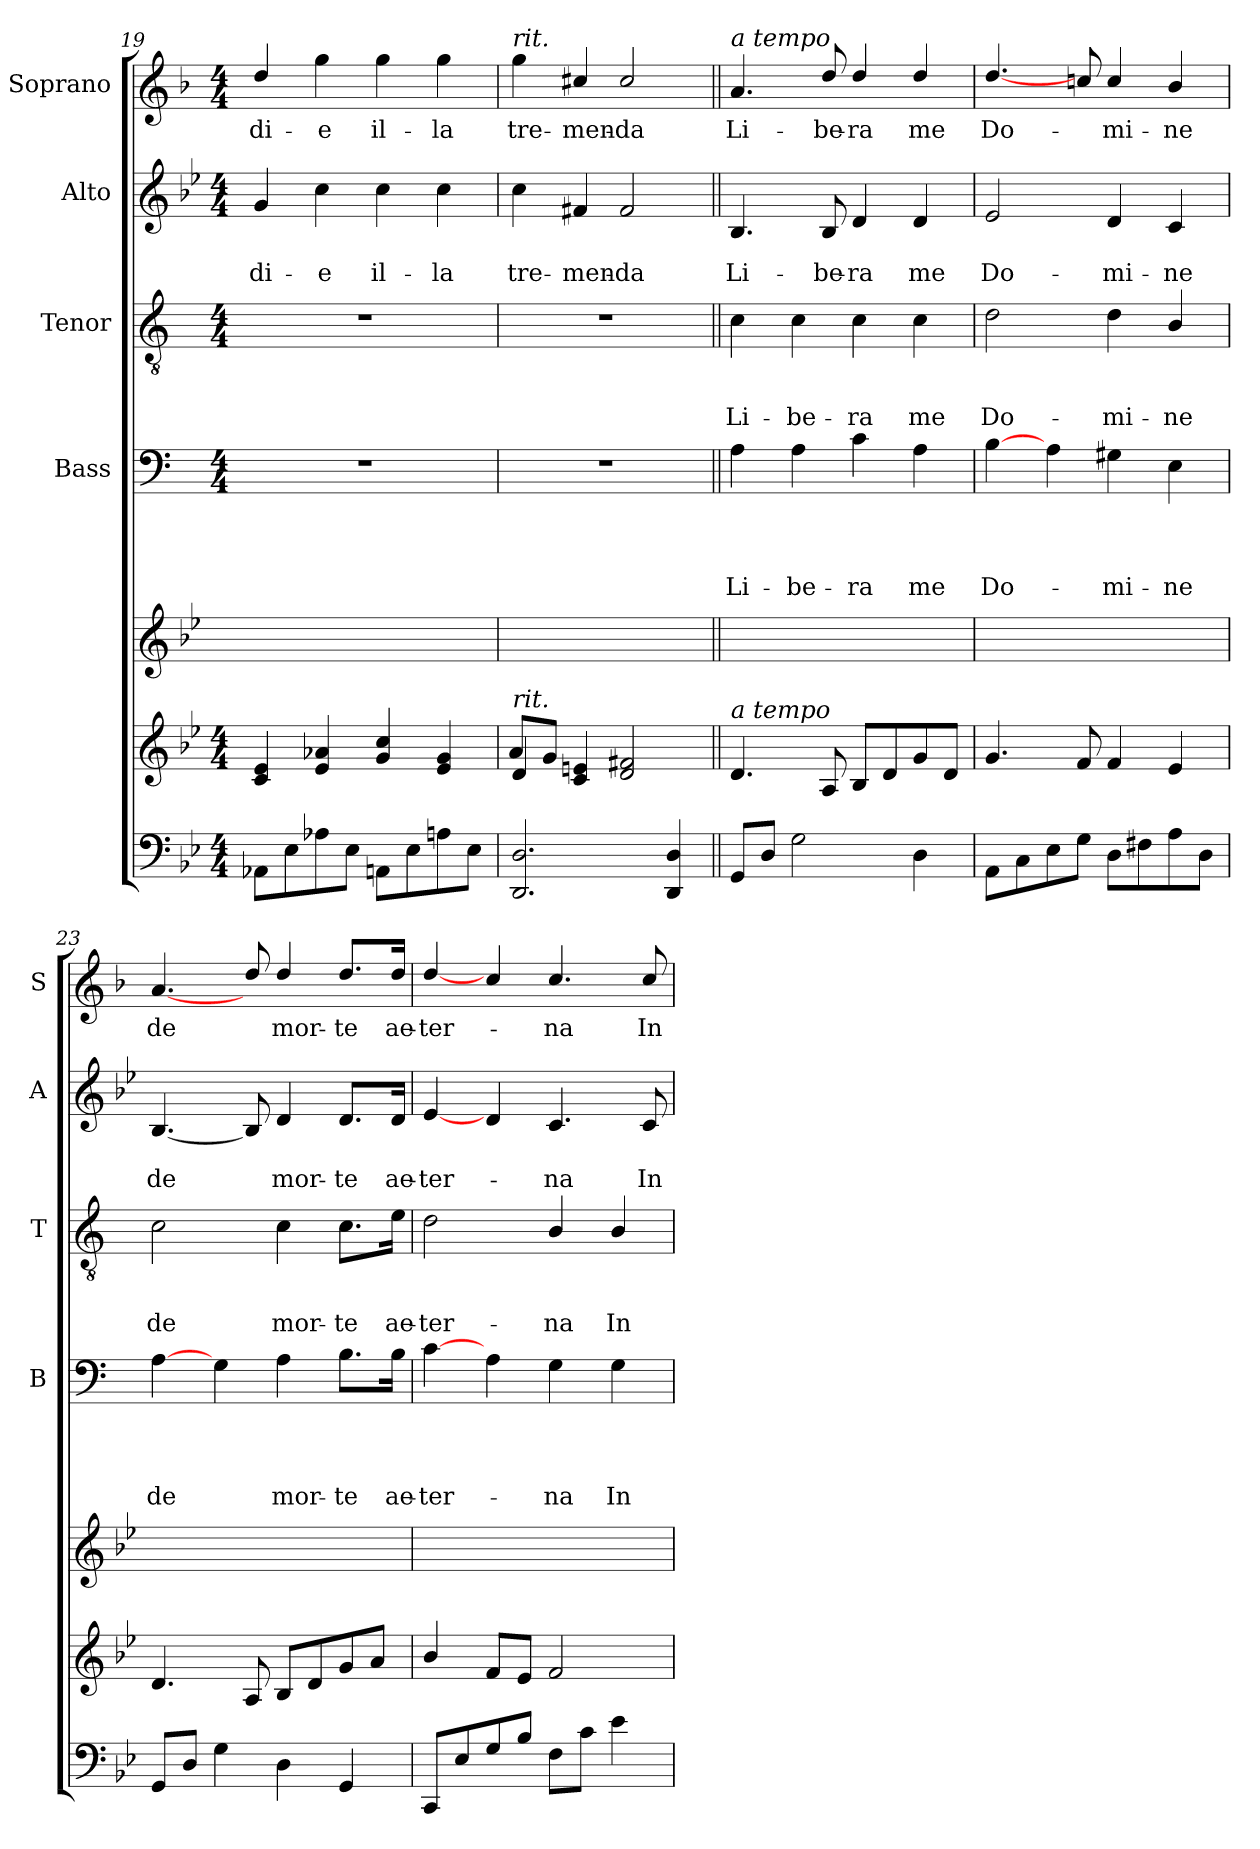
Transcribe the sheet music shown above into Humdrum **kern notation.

**kern	**kern	**kern	**kern	**text	**text	**text	**text	**kern	**text	**text	**text	**kern	**text	**text	**kern	**text
*part6	*part6	*part5	*part4	*part4	*part4	*part4	*part4	*part3	*part3	*part3	*part3	*part2	*part2	*part2	*part1	*part1
*staff7	*staff6	*staff5	*staff4	*staff4	*staff4	*staff4	*staff4	*staff3	*staff3	*staff3	*staff3	*staff2	*staff2	*staff2	*staff1	*staff1
*	*	*	*I"Bass	*	*	*	*	*I"Tenor	*	*	*	*I"Alto	*	*	*I"Soprano	*
*	*	*	*I'B	*	*	*	*	*I'T	*	*	*	*I'A	*	*	*I'S	*
*clefF4	*clefG2	*clefG2	*clefF4	*	*	*	*	*clefGv2	*	*	*	*clefG2	*	*	*clefG2	*
*	*	*	*ITrd1c2	*	*	*	*	*ITrd1c2	*	*	*	*	*	*	*ITrd4c7	*
*k[b-e-]	*k[b-e-]	*k[b-e-]	*k[b-e-]	*	*	*	*	*k[b-e-]	*	*	*	*k[b-e-]	*	*	*k[b-e-]	*
*g:	*g:	*g:	*g:	*	*	*	*	*g:	*	*	*	*g:	*	*	*g:	*
*M4/4	*M4/4	*	*M4/4	*	*	*	*	*M4/4	*	*	*	*M4/4	*	*	*M4/4	*
=19	=19	=19	=19	=19	=19	=19	=19	=19	=19	=19	=19	=19	=19	=19	=19	=19
!	!	!	!	!	!	!	!	!	!	!	!	!	!	!LO:LY:b	!	!LO:LY:b
8AA-X\L	4c/ 4e-/	1ryy	1r	.	.	.	.	1r	.	.	.	4g/	.	di-	4g/	di-
8E-\	.	.	.	.	.	.	.	.	.	.	.	.	.	.	.	.
!	!	!	!	!	!	!	!	!	!	!	!	!	!	!LO:LY:b	!	!LO:LY:b
8A-X\	4e-/ 4a-X/	.	.	.	.	.	.	.	.	.	.	4cc\	.	-e	4cc\	-e
8E-\J	.	.	.	.	.	.	.	.	.	.	.	.	.	.	.	.
!	!	!	!	!	!	!	!	!	!	!	!	!	!	!LO:LY:b	!	!LO:LY:b
8AAn\L	4g/ 4cc/	.	.	.	.	.	.	.	.	.	.	4cc\	.	il-	4cc\	il-
8E-\	.	.	.	.	.	.	.	.	.	.	.	.	.	.	.	.
!	!	!	!	!	!	!	!	!	!	!	!	!	!	!LO:LY:b	!	!LO:LY:b
8An\	4e-/ 4g/	.	.	.	.	.	.	.	.	.	.	4cc\	.	-la	4cc\	-la
8E-\J	.	.	.	.	.	.	.	.	.	.	.	.	.	.	.	.
=20	=20	=20	=20	=20	=20	=20	=20	=20	=20	=20	=20	=20	=20	=20	=20	=20
*	*^	*	*	*	*	*	*	*	*	*	*	*	*	*	*	*
!	!	!	!	!	!	!	!	!	!	!	!	!	!	!	!	!LO:TX:a:i:t=rit.	!
!	!LO:TX:a:i:t=rit.	!	!	!	!	!	!	!	!	!	!	!	!	!	!	!	!
!	!	!	!	!	!	!	!	!	!	!	!	!	!	!	!LO:LY:b	!	!LO:LY:b
2.DD/ 2.D/	4d/	8a/L	1ryy	1r	.	.	.	.	1r	.	.	.	4cc\	.	tre-	4cc\	tre-
.	.	8g/J	.	.	.	.	.	.	.	.	.	.	.	.	.	.	.
!	!	!	!	!	!	!	!	!	!	!	!	!	!	!	!LO:LY:b	!	!LO:LY:b
.	4c/ 4en/	4ryy	.	.	.	.	.	.	.	.	.	.	4f#X/	.	-men-	4f#X/	-men-
!	!	!	!	!	!	!	!	!	!	!	!	!	!	!	!LO:LY:b	!	!LO:LY:b
.	2d/ 2f#X/	2ryy	.	.	.	.	.	.	.	.	.	.	2f#/	.	-da	2f#/	-da
4DD/ 4D/	.	.	.	.	.	.	.	.	.	.	.	.	.	.	.	.	.
*	*v	*v	*	*	*	*	*	*	*	*	*	*	*	*	*	*	*
!!LO:LB:g=z
=21||	=21||	=21||	=21||	=21||	=21||	=21||	=21||	=21||	=21||	=21||	=21||	=21||	=21||	=21||	=21||	=21||
!	!	!	!	!	!	!	!	!	!	!	!	!	!	!	!LO:TX:a:i:t=a tempo	!
!	!LO:TX:a:i:t=a tempo	!	!	!	!	!	!	!	!	!	!	!	!	!	!	!
!	!	!	!	!	!	!	!LO:LY:b	!	!	!	!LO:LY:b	!	!	!LO:LY:b	!	!LO:LY:b
8GG/L	4.d/	1ryy	4G\	.	.	.	Li-	4B-\	.	.	Li-	4.B-/	.	Li-	4.d/	Li-
8D/J	.	.	.	.	.	.	.	.	.	.	.	.	.	.	.	.
!	!	!	!	!	!	!	!LO:LY:b	!	!	!	!LO:LY:b	!	!	!	!	!
2G\	.	.	4G\	.	.	.	-be-	4B-\	.	.	-be-	.	.	.	.	.
!	!	!	!	!	!	!	!	!	!	!	!	!	!	!LO:LY:b	!	!LO:LY:b
.	8A/	.	.	.	.	.	.	.	.	.	.	8B-/	.	-be-	8g/	-be-
!	!	!	!	!	!	!	!LO:LY:b	!	!	!	!LO:LY:b	!	!	!LO:LY:b	!	!LO:LY:b
.	8B-/L	.	4B-\	.	.	.	-ra	4B-\	.	.	-ra	4d/	.	-ra	4g/	-ra
.	8d/	.	.	.	.	.	.	.	.	.	.	.	.	.	.	.
!	!	!	!	!	!	!	!LO:LY:b	!	!	!	!LO:LY:b	!	!	!LO:LY:b	!	!LO:LY:b
4D\	8g/	.	4G\	.	.	.	me	4B-\	.	.	me	4d/	.	me	4g/	me
.	8d/J	.	.	.	.	.	.	.	.	.	.	.	.	.	.	.
=22	=22	=22	=22	=22	=22	=22	=22	=22	=22	=22	=22	=22	=22	=22	=22	=22
!	!	!	!	!	!	!	!LO:LY:b	!	!	!	!LO:LY:b	!	!	!LO:LY:b	!	!LO:LY:b
8AA\L	4.g/	1ryy	[4A\	.	.	.	Do-	2c\	.	.	Do-	2e-/	.	Do-	[4.g/	Do-
8C\	.	.	.	.	.	.	.	.	.	.	.	.	.	.	.	.
8E-\	.	.	4G\	.	.	.	.	.	.	.	.	.	.	.	.	.
8G\J	8f/	.	.	.	.	.	.	.	.	.	.	.	.	.	8fni/	.
!	!	!	!	!	!	!	!LO:LY:b	!	!	!	!LO:LY:b	!	!	!LO:LY:b	!	!LO:LY:b
8D\L	4f/	.	4F#X\	.	.	.	-mi-	4c\	.	.	-mi-	4d/	.	-mi-	4f/	-mi-
8F#X\	.	.	.	.	.	.	.	.	.	.	.	.	.	.	.	.
!	!	!	!	!	!	!	!LO:LY:b	!	!	!	!LO:LY:b	!	!	!LO:LY:b	!	!LO:LY:b
8A\	4e-/	.	4D\	.	.	.	-ne	4A/	.	.	-ne	4c/	.	-ne	4e-/	-ne
8D\J	.	.	.	.	.	.	.	.	.	.	.	.	.	.	.	.
=23	=23	=23	=23	=23	=23	=23	=23	=23	=23	=23	=23	=23	=23	=23	=23	=23
!	!	!	!	!	!	!	!LO:LY:b	!	!	!	!LO:LY:b	!	!	!LO:LY:b	!	!LO:LY:b
8GG/L	4.d/	1ryy	[4G\	.	.	.	de	2B-\	.	.	de	[4.B-/	.	de	[4.d/	de
8D/J	.	.	.	.	.	.	.	.	.	.	.	.	.	.	.	.
4G\	.	.	4F\	.	.	.	.	.	.	.	.	.	.	.	.	.
.	8A/	.	.	.	.	.	.	.	.	.	.	8B-/]	.	.	8g/	.
!	!	!	!	!	!	!	!LO:LY:b	!	!	!	!LO:LY:b	!	!	!LO:LY:b	!	!LO:LY:b
4D\	8B-/L	.	4G\	.	.	.	mor-	4B-\	.	.	mor-	4d/	.	mor-	4g/	mor-
.	8d/	.	.	.	.	.	.	.	.	.	.	.	.	.	.	.
!	!	!	!	!	!	!	!LO:LY:b	!	!	!	!LO:LY:b	!	!	!LO:LY:b	!	!LO:LY:b
4GG/	8g/	.	8.A\L	.	.	.	-te	8.B-\L	.	.	-te	8.d/L	.	-te	8.g/L	-te
.	8a/J	.	.	.	.	.	.	.	.	.	.	.	.	.	.	.
!	!	!	!	!	!	!	!LO:LY:b	!	!	!	!LO:LY:b	!	!	!LO:LY:b	!	!LO:LY:b
.	.	.	16A\Jk	.	.	.	ae-	16d\Jk	.	.	ae-	16d/Jk	.	ae-	16g/Jk	ae-
=24	=24	=24	=24	=24	=24	=24	=24	=24	=24	=24	=24	=24	=24	=24	=24	=24
!	!	!	!	!	!	!	!LO:LY:b	!	!	!	!LO:LY:b	!	!	!LO:LY:b	!	!LO:LY:b
8CC/L	4b-/	1ryy	[4B-\	.	.	.	-ter-	2c\	.	.	-ter-	[4e-/	.	-ter-	[4g/	-ter-
8E-/	.	.	.	.	.	.	.	.	.	.	.	.	.	.	.	.
8G/	8f/L	.	4G\	.	.	.	.	.	.	.	.	4d/	.	.	4f/	.
8B-/J	8e-/J	.	.	.	.	.	.	.	.	.	.	.	.	.	.	.
!	!	!	!	!	!	!	!LO:LY:b	!	!	!	!LO:LY:b	!	!	!LO:LY:b	!	!LO:LY:b
8F\L	2f/	.	4F\	.	.	.	-na	4A/	.	.	-na	4.c/	.	-na	4.f/	-na
8c\J	.	.	.	.	.	.	.	.	.	.	.	.	.	.	.	.
!	!	!	!	!	!	!	!LO:LY:b	!	!	!	!LO:LY:b	!	!	!	!	!
4e-\	.	.	4F\	.	.	.	In	4A/	.	.	In	.	.	.	.	.
!	!	!	!	!	!	!	!	!	!	!	!	!	!	!LO:LY:b	!	!LO:LY:b
.	.	.	.	.	.	.	.	.	.	.	.	8c/	.	In	8f/	In
=	=	=	=	=	=	=	=	=	=	=	=	=	=	=	=	=
*-	*-	*-	*-	*-	*-	*-	*-	*-	*-	*-	*-	*-	*-	*-	*-	*-
